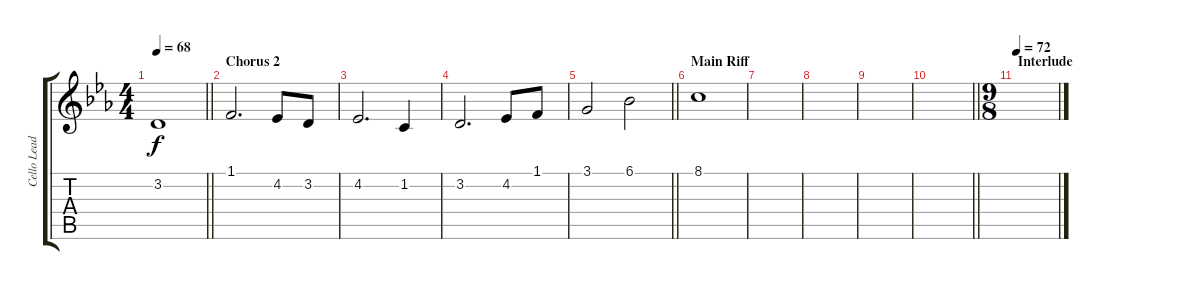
\track ("Cello Lead 1" "Cello Lead") {instrument cello}
\staff {score tabs}
\tuning (E4 B3 G3 D3 A2 E2) {hide}
\ts (4 4)
\tempo 68
\clef g2
\barLineRight lightlight
\ks eb
3.2.1{dy f} |
\section ("" "Chorus 2")
1.1.2{d} 4.2.8 3.2.8 |
4.2.2{d} 1.2.4 |
3.2.2{d} 4.2.8 1.1.8 |
\barLineRight lightlight
3.1.2 6.1.2 |
\section ("" "Main Riff")
8.1.1 |
|
|
|
\barLineRight lightlight
|
\ts (9 8)
\section ("" "Interlude")
\tempo 72
